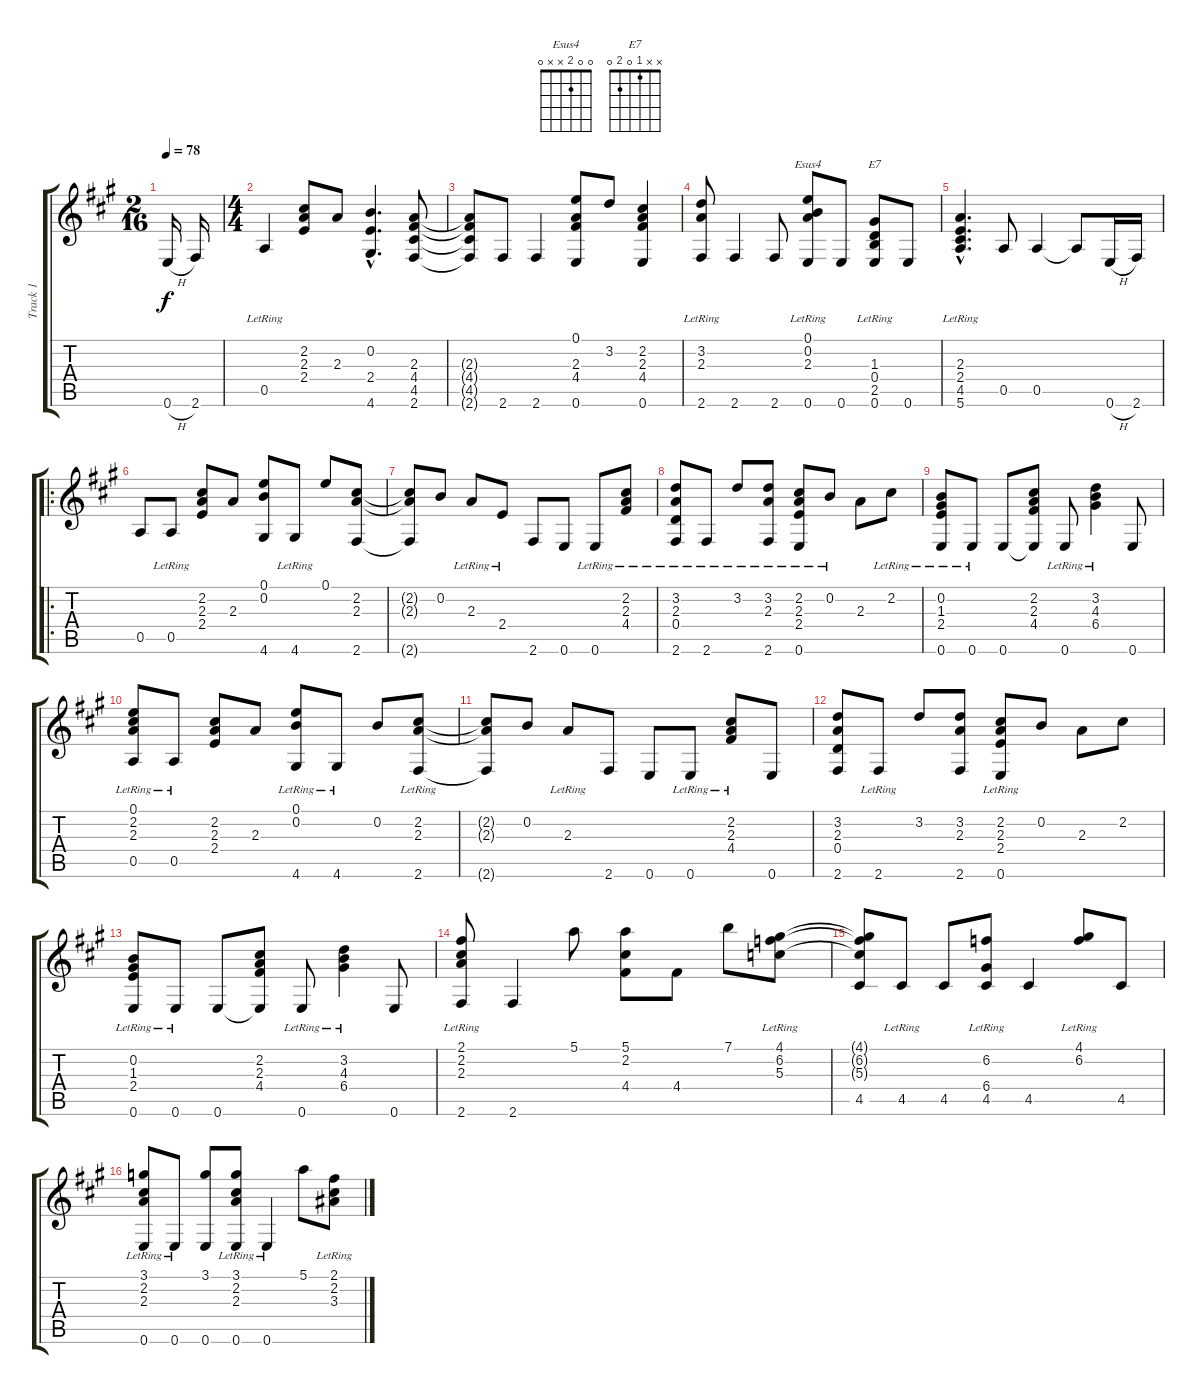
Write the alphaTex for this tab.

\track ("Track 1" "Track 1") {instrument acousticguitarsteel}
\staff {score tabs}
\tuning (E4 B3 G3 D3 A2 E2) {hide}
\chord ("Esus4" 0 0 2 x x 0)
\chord ("E7" x x 1 0 2 0)
\ts (2 16)
\tempo 78
\clef g2
\ks a
0.6{h}.16{dy f instrument acousticguitarsteel} 2.6.16 |
\ts (4 4)
0.5{lr}.4 (2.2 2.3 2.4).8 2.3.8 (0.2{hac} 2.4{hac} 4.6{hac}).4{d} (2.3 4.4 4.5 2.6).8 |
(2.3{t} 4.4{t} 4.5{t} 2.6{t}).8 2.6.8 2.6.4 (0.1 2.3 4.4 0.6).8 3.2.8 (2.2 2.3 4.4 0.6).4 |
(3.2{lr} 2.3{lr} 2.6).8 2.6.4 2.6.8 (0.1{lr} 0.2{lr} 2.3{lr} 0.6).8{ch "Esus4"} 0.6.8 (1.3{lr} 0.4{lr} 2.5{lr} 0.6).8{ch "E7"} 0.6.8 |
(2.3{hac lr} 2.4{hac lr} 4.5{hac lr} 5.6{hac}).4{d} 0.5.8 0.5.4 0.5{t}.8 0.6{h}.16 2.6.16 |
\ro
0.5.8 0.5{lr}.8 (2.2 2.3 2.4).8 2.3.8 (0.1 0.2 4.6).8 4.6{lr}.8 0.1.8 (2.2 2.3 2.6).8 |
(2.2{t} 2.3{t} 2.6{t}).8 0.2.8 2.3{lr}.8 2.4{lr}.8 2.6.8 0.6.8 0.6{lr}.8 (2.2{lr} 2.3{lr} 4.4{lr}).8 |
(3.2 2.3{lr} 0.4 2.6).8 2.6{lr}.8 3.2{lr}.8 (3.2{lr} 2.3 2.6).8 (2.2{lr} 2.3 2.4 0.6).8 0.2{lr}.8 2.3.8 2.2{lr}.8 |
(0.2{lr} 1.3{lr} 2.4{lr} 0.6).8 0.6{lr}.8 0.6.8 (2.2 2.3 4.4 0.6{t}).8 0.6{lr}.8 (3.2{lr} 4.3{lr} 6.4).4 0.6.8 |
(0.1{lr} 2.2{lr} 2.3{lr} 0.5).8 0.5{lr}.8 (2.2 2.3 2.4).8 2.3.8 (0.1{lr} 0.2{lr} 4.6).8 4.6{lr}.8 0.2.8 (2.2 2.3 2.6{lr}).8 |
(2.2{t} 2.3{t} 2.6{t}).8 0.2.8 2.3{lr}.8 2.6.8 0.6.8 0.6{lr}.8 (2.2{lr} 2.3{lr} 4.4{lr}).8 0.6.8 |
(3.2 2.3 0.4 2.6).8 2.6{lr}.8 3.2.8 (3.2 2.3 2.6).8 (2.2 2.3 2.4 0.6{lr}).8 0.2.8 2.3.8 2.2.8 |
(0.2{lr} 1.3{lr} 2.4{lr} 0.6).8 0.6{lr}.8 0.6.8 (2.2 2.3 4.4 0.6{t}).8 0.6{lr}.8 (3.2{lr} 4.3{lr} 6.4{lr}).4 0.6.8 |
(2.1{lr} 2.2{lr} 2.3{lr} 2.6).8 2.6.4 5.1.8 (5.1 2.2 4.4).8 4.4.8 7.1.8 (4.1{lr} 6.2{lr} 5.3{lr}).8 |
(4.1{t} 6.2{t} 5.3{t} 4.5).8 4.5{lr}.8 4.5.8 (6.2{lr} 6.4{lr} 4.5).8 4.5.4 (4.1{lr} 6.2{lr}).8 4.5.8 |
(3.1{lr} 2.2{lr} 2.3{lr} 0.6).8 0.6{lr}.8 (3.1 0.6).8 (3.1{lr} 2.2{lr} 2.3{lr} 0.6).8 0.6{lr}.4 5.1.8 (2.1{lr} 2.2{lr} 3.3{lr}).8
